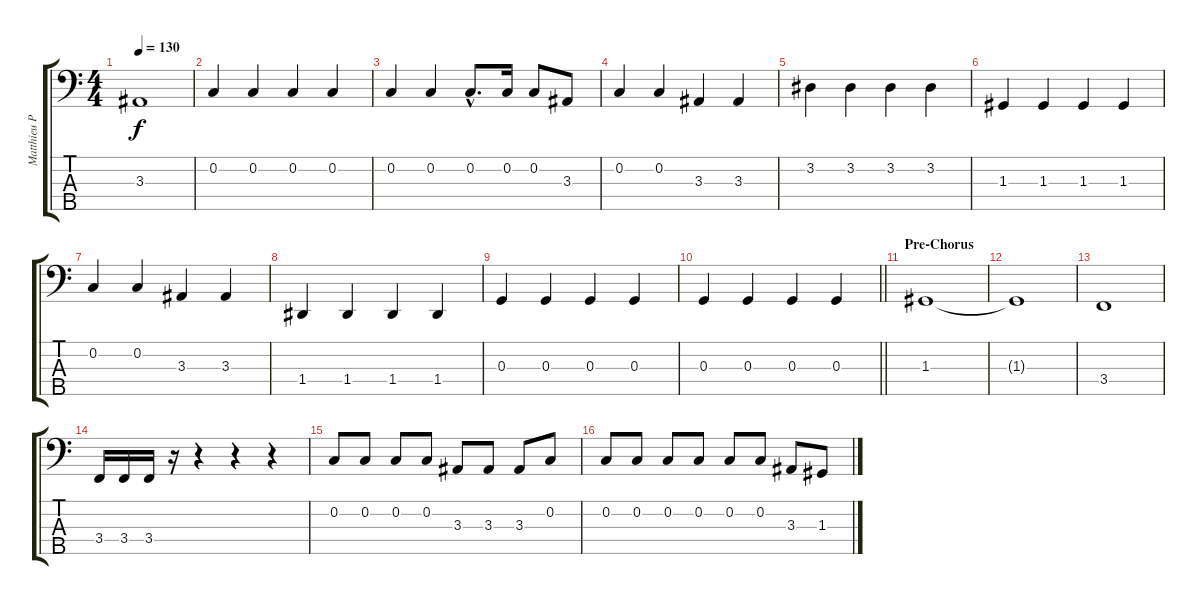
\track ("Matthieu Plana (Bass)" "Matthieu P") {instrument electricbassfinger}
\staff {score tabs}
\tuning (F2 C2 G1 D1 A0) {hide}
\ts (4 4)
\tempo 130
\clef f4
\ks c
3.3.1{dy f} |
0.2.4 0.2.4 0.2.4 0.2.4 |
0.2.4 0.2.4 0.2{hac}.8{d} 0.2.16 0.2.8 3.3.8 |
0.2.4 0.2.4 3.3.4 3.3.4 |
3.2.4 3.2.4 3.2.4 3.2.4 |
1.3.4 1.3.4 1.3.4 1.3.4 |
0.2.4 0.2.4 3.3.4 3.3.4 |
1.4.4 1.4.4 1.4.4 1.4.4 |
0.3.4 0.3.4 0.3.4 0.3.4 |
\barLineRight lightlight
0.3.4 0.3.4 0.3.4 0.3.4 |
\section ("" "Pre-Chorus")
1.3.1 |
1.3{t}.1 |
3.4.1 |
3.4.16 3.4.16 3.4.16 r.16 r.4 r.4 r.4 |
0.2.8 0.2.8 0.2.8 0.2.8 3.3.8 3.3.8 3.3.8 0.2.8 |
0.2.8 0.2.8 0.2.8 0.2.8 0.2.8 0.2.8 3.3.8 1.3.8
